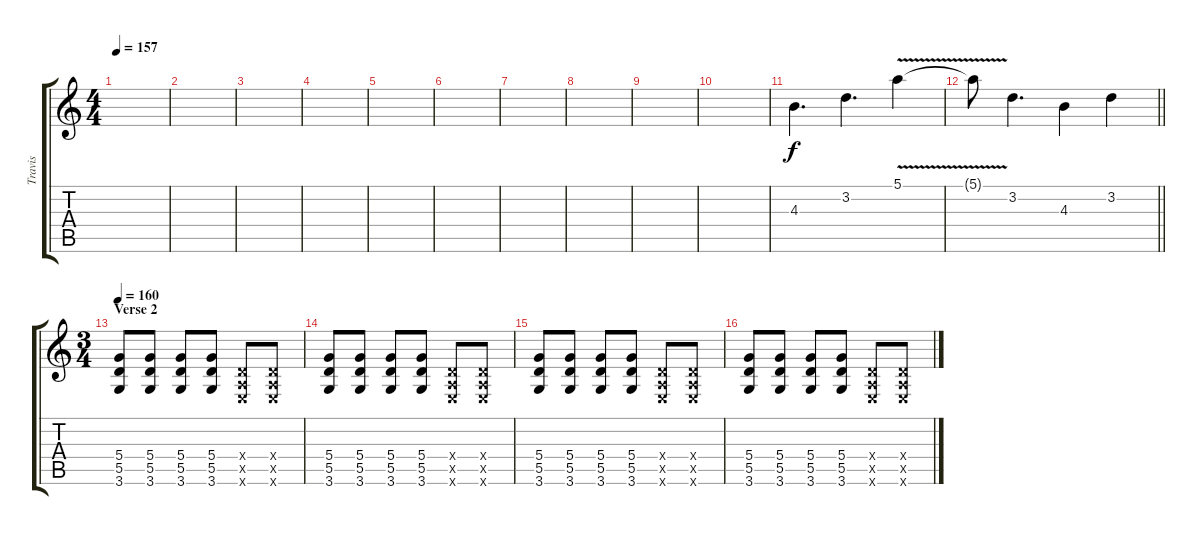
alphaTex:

\track ("Travis" "Travis") {instrument overdrivenguitar}
\staff {score tabs}
\tuning (E4 B3 G3 D3 A2 E2) {hide}
\ts (4 4)
\tempo 157
\clef g2
\ks c
|
|
|
|
|
|
|
|
|
|
4.3.4{d} 3.2.4{d} 5.1{v}.4 |
\barLineRight lightlight
5.1{t}.8 3.2.4{d} 4.3.4 3.2.4 |
\ts (3 4)
\section ("" "Verse 2")
\tempo 160
(5.4 5.5 3.6).8 (5.4 5.5 3.6).8 (5.4 5.5 3.6).8 (5.4 5.5 3.6).8 (0.4{x} 0.5{x} 0.6{x}).8 (0.4{x} 0.5{x} 0.6{x}).8 |
(5.4 5.5 3.6).8 (5.4 5.5 3.6).8 (5.4 5.5 3.6).8 (5.4 5.5 3.6).8 (0.4{x} 0.5{x} 0.6{x}).8 (0.4{x} 0.5{x} 0.6{x}).8 |
(5.4 5.5 3.6).8 (5.4 5.5 3.6).8 (5.4 5.5 3.6).8 (5.4 5.5 3.6).8 (0.4{x} 0.5{x} 0.6{x}).8 (0.4{x} 0.5{x} 0.6{x}).8 |
(5.4 5.5 3.6).8 (5.4 5.5 3.6).8 (5.4 5.5 3.6).8 (5.4 5.5 3.6).8 (0.4{x} 0.5{x} 0.6{x}).8 (0.4{x} 0.5{x} 0.6{x}).8
